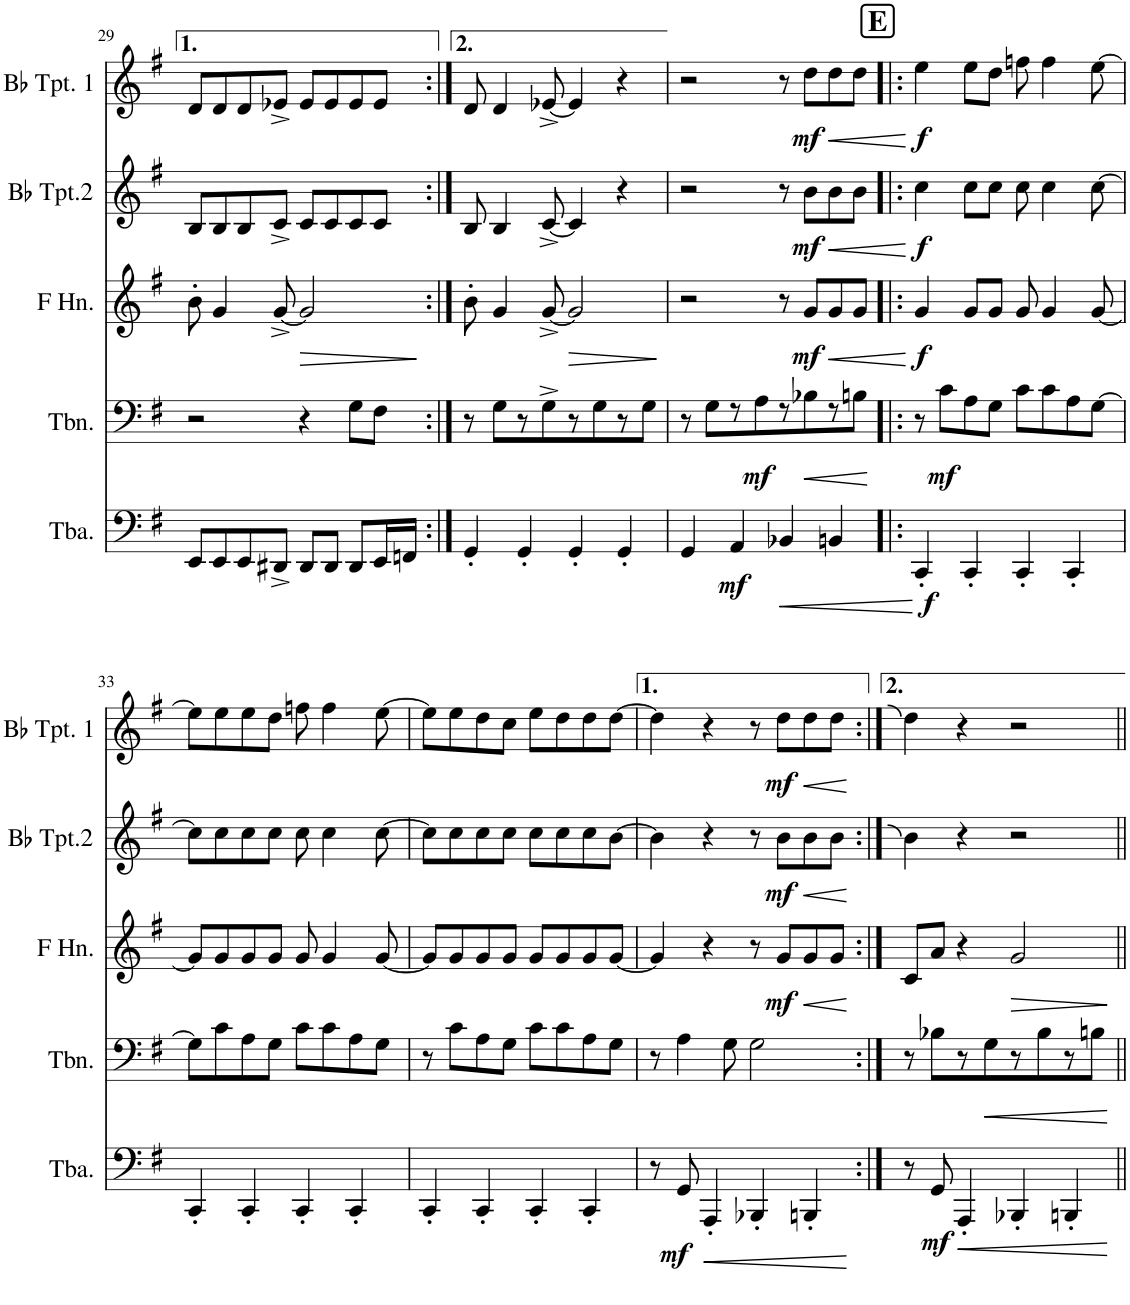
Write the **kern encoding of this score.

**kern	**dynam	**kern	**dynam	**kern	**dynam	**kern	**dynam	**kern	**dynam
*part5	*part5	*part4	*part4	*part3	*part3	*part2	*part2	*part1	*part1
*staff5	*staff5	*staff4	*staff4	*staff3	*staff3	*staff2	*staff2	*staff1	*staff1
*I"Tuba	*	*I"Trombone	*	*I"Horn in F	*	*I"Bb Trumpet 2	*	*I"Bb Trumpet 1	*
*I'Tba.	*	*I'Tbn.	*	*	*	*I'Bb Tpt.2	*	*I'Bb Tpt. 1	*
!!LO:PB:g=z
*clefF4	*	*clefF4	*	*clefG2	*	*clefG2	*	*clefG2	*
*	*	*	*	*ITrd4c7	*	*ITrd1c2	*	*ITrd1c2	*
*k[f#]	*	*k[f#]	*	*k[f#]	*	*k[f#]	*	*k[f#]	*
*M4/4	*	*M4/4	*	*M4/4	*	*M4/4	*	*M4/4	*
=29	=29	=29	=29	=29	=29	=29	=29	=29	=29
8EE/L	.	2r	.	8b'\	.	8B/L	.	8d/L	.
8EE/	.	.	.	4g/	.	8B/	.	8d/	.
8EE/	.	.	.	.	.	8B/	.	8d/	.
8DD#X^/J	.	.	.	[8g^/	.	8c^/J	.	8e-X^/J	.
!	!	!	!	!	!LO:HP:b	!	!	!	!
8DD#/L	.	4r	.	2g/]	>	8c/L	.	8e-/L	.
8DD#/J	.	.	.	.	.	8c/	.	8e-/	.
8DD#/L	.	8G\L	.	.	.	8c/	.	8e-/	.
16EE/L	.	8F#\J	.	.	.	8c/J	.	8e-/J	.
16FFn/JJ	.	.	.	.	.	.	.	.	.
.	.	.	.	.	]	.	.	.	.
=30:|!	=30:|!	=30:|!	=30:|!	=30:|!	=30:|!	=30:|!	=30:|!	=30:|!	=30:|!
4GG'/	.	8r	.	8b'\	.	8B/	.	8d/	.
.	.	8G\L	.	4g/	.	4B/	.	4d/	.
4GG'/	.	8r	.	.	.	.	.	.	.
.	.	8G^\	.	[8g^/	.	[8c^/	.	[8e-X^/	.
!	!	!	!	!	!LO:HP:b	!	!	!	!
4GG'/	.	8r	.	2g/]	>	4c/]	.	4e-/]	.
.	.	8G\	.	.	.	.	.	.	.
4GG'/	.	8r	.	.	.	4r	.	4r	.
.	.	8G\J	.	.	.	.	.	.	.
.	.	.	.	.	]	.	.	.	.
=31	=31	=31	=31	=31	=31	=31	=31	=31	=31
4GG/	.	8r	.	2r	.	2r	.	2r	.
.	.	8G\L	.	.	.	.	.	.	.
!	!LO:DY:b	!	!	!	!	!	!	!	!
4AA/	mf	8r	.	.	.	.	.	.	.
!	!	!	!LO:DY:b	!	!	!	!	!	!
.	.	8A\	mf	.	.	.	.	.	.
!	!LO:HP:b	!	!	!	!	!	!	!	!
4BB-X/	<	8r	.	8r	.	8r	.	8r	.
!	!	!	!LO:HP:b	!	!LO:DY:b	!	!LO:DY:b	!	!LO:DY:b
.	.	8B-X\	<	8g/L	mf	8b\L	mf	8dd\L	mf
!	!	!	!	!	!LO:HP:b	!	!LO:HP:b	!	!LO:HP:b
4BBn/	.	8r	.	8g/	<	8b\	<	8dd\	<
.	.	8Bn\J	.	8g/J	.	8b\J	.	8dd\J	.
.	[	.	[	.	[	.	[	.	[
!!LO:REH:place=s1:a:B:cj:fs=14:t=E
=32!|:	=32!|:	=32!|:	=32!|:	=32!|:	=32!|:	=32!|:	=32!|:	=32!|:	=32!|:
!	!LO:DY:b	!	!	!	!LO:DY:b	!	!LO:DY:b	!	!LO:DY:b
4CC'/	f	8r	.	4g/	f	4cc\	f	4ee\	f
!	!	!	!LO:DY:b	!	!	!	!	!	!
.	.	8c\L	mf	.	.	.	.	.	.
4CC'/	.	8A\	.	8g/L	.	8cc\L	.	8ee\L	.
.	.	8G\J	.	8g/J	.	8cc\J	.	8dd\J	.
4CC'/	.	8c\L	.	8g/	.	8cc\	.	8ffn\	.
.	.	8c\	.	4g/	.	4cc\	.	4ff\	.
4CC'/	.	8A\	.	.	.	.	.	.	.
.	.	[8G\J	.	[8g/	.	[8cc\	.	[8ee\	.
!!LO:LB:g=z
=33	=33	=33	=33	=33	=33	=33	=33	=33	=33
4CC'/	.	8G\L]	.	8g/L]	.	8cc\L]	.	8ee\L]	.
.	.	8c\	.	8g/	.	8cc\	.	8ee\	.
4CC'/	.	8A\	.	8g/	.	8cc\	.	8ee\	.
.	.	8G\J	.	8g/J	.	8cc\J	.	8dd\J	.
4CC'/	.	8c\L	.	8g/	.	8cc\	.	8ffn\	.
.	.	8c\	.	4g/	.	4cc\	.	4ff\	.
4CC'/	.	8A\	.	.	.	.	.	.	.
.	.	8G\J	.	[8g/	.	[8cc\	.	[8ee\	.
=34	=34	=34	=34	=34	=34	=34	=34	=34	=34
4CC'/	.	8r	.	8g/L]	.	8cc\L]	.	8ee\L]	.
.	.	8c\L	.	8g/	.	8cc\	.	8ee\	.
4CC'/	.	8A\	.	8g/	.	8cc\	.	8dd\	.
.	.	8G\J	.	8g/J	.	8cc\J	.	8cc\J	.
4CC'/	.	8c\L	.	8g/L	.	8cc\L	.	8ee\L	.
.	.	8c\	.	8g/	.	8cc\	.	8dd\	.
4CC'/	.	8A\	.	8g/	.	8cc\	.	8dd\	.
.	.	8G\J	.	[8g/J	.	[8b\J	.	[8dd\J	.
=35	=35	=35	=35	=35	=35	=35	=35	=35	=35
8r	.	8r	.	4g/]	.	4b\]	.	4dd\]	.
!	!LO:DY:b	!	!	!	!	!	!	!	!
8GG/	mf	4A\	.	.	.	.	.	.	.
!	!LO:HP:b	!	!	!	!	!	!	!	!
4AAA'/	<	.	.	4r	.	4r	.	4r	.
.	.	8G\	.	.	.	.	.	.	.
4BBB-X'/	.	2G\	.	8r	.	8r	.	8r	.
!	!	!	!	!	!LO:DY:b	!	!LO:DY:b	!	!LO:DY:b
.	.	.	.	8g/L	mf	8b\L	mf	8dd\L	mf
!	!	!	!	!	!LO:HP:b	!	!LO:HP:b	!	!LO:HP:b
4BBBn'/	.	.	.	8g/	<	8b\	<	8dd\	<
.	.	.	.	8g/J	.	8b\J	.	8dd\J	.
.	[	.	.	.	[	.	[	.	[
=36:|!	=36:|!	=36:|!	=36:|!	=36:|!	=36:|!	=36:|!	=36:|!	=36:|!	=36:|!
8r	.	8r	.	8c/L	.	4b\	.	4dd\	.
!	!LO:DY:b	!	!	!	!	!	!	!	!
8GG/	mf	8B-X\L	.	8a/J	.	.	.	.	.
!	!LO:HP:b	!	!	!	!	!	!	!	!
4AAA'/	<	8r	.	4r	.	4r	.	4r	.
!	!	!	!LO:HP:b	!	!	!	!	!	!
.	.	8G\	<	.	.	.	.	.	.
!	!	!	!	!	!LO:HP:b	!	!	!	!
4BBB-X'/	.	8r	.	2g/	>	2r	.	2r	.
.	.	8B-\	.	.	.	.	.	.	.
4BBBn'/	.	8r	.	.	.	.	.	.	.
.	.	8Bn\J	.	.	.	.	.	.	.
.	[	.	[	.	]	.	.	.	.
=||	=||	=||	=||	=||	=||	=||	=||	=||	=||
*-	*-	*-	*-	*-	*-	*-	*-	*-	*-
